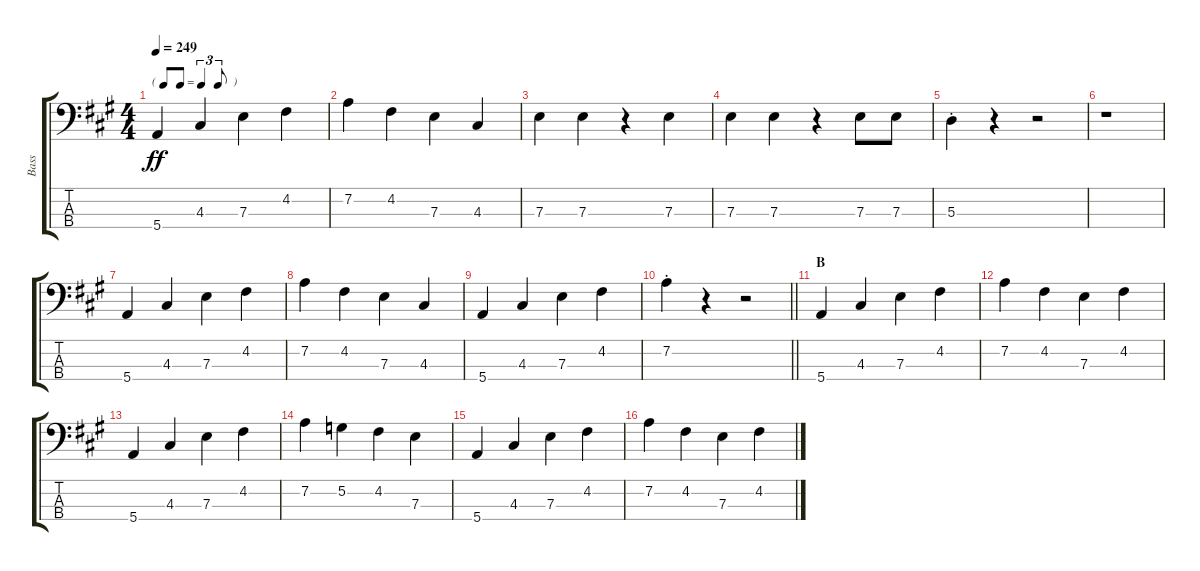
\track ("Bass" "Bass") {instrument electricbassfinger}
\staff {score tabs}
\tuning (G2 D2 A1 E1) {hide}
\ts (4 4)
\tf triplet8th
\tempo 249
\clef f4
\ks a
5.4.4{dy ff} 4.3.4 7.3.4 4.2.4 |
7.2.4 4.2.4 7.3.4 4.3.4 |
7.3.4 7.3.4 r.4 7.3.4 |
7.3.4 7.3.4 r.4 7.3.8 7.3.8 |
5.3{st}.4 r.4 r.2 |
r.1 |
5.4.4 4.3.4 7.3.4 4.2.4 |
7.2.4 4.2.4 7.3.4 4.3.4 |
5.4.4 4.3.4 7.3.4 4.2.4 |
\barLineRight lightlight
7.2{st}.4 r.4 r.2 |
\section ("" "B")
5.4.4 4.3.4 7.3.4 4.2.4 |
7.2.4 4.2.4 7.3.4 4.2.4 |
5.4.4 4.3.4 7.3.4 4.2.4 |
7.2.4 5.2.4 4.2.4 7.3.4 |
5.4.4 4.3.4 7.3.4 4.2.4 |
7.2.4 4.2.4 7.3.4 4.2.4
